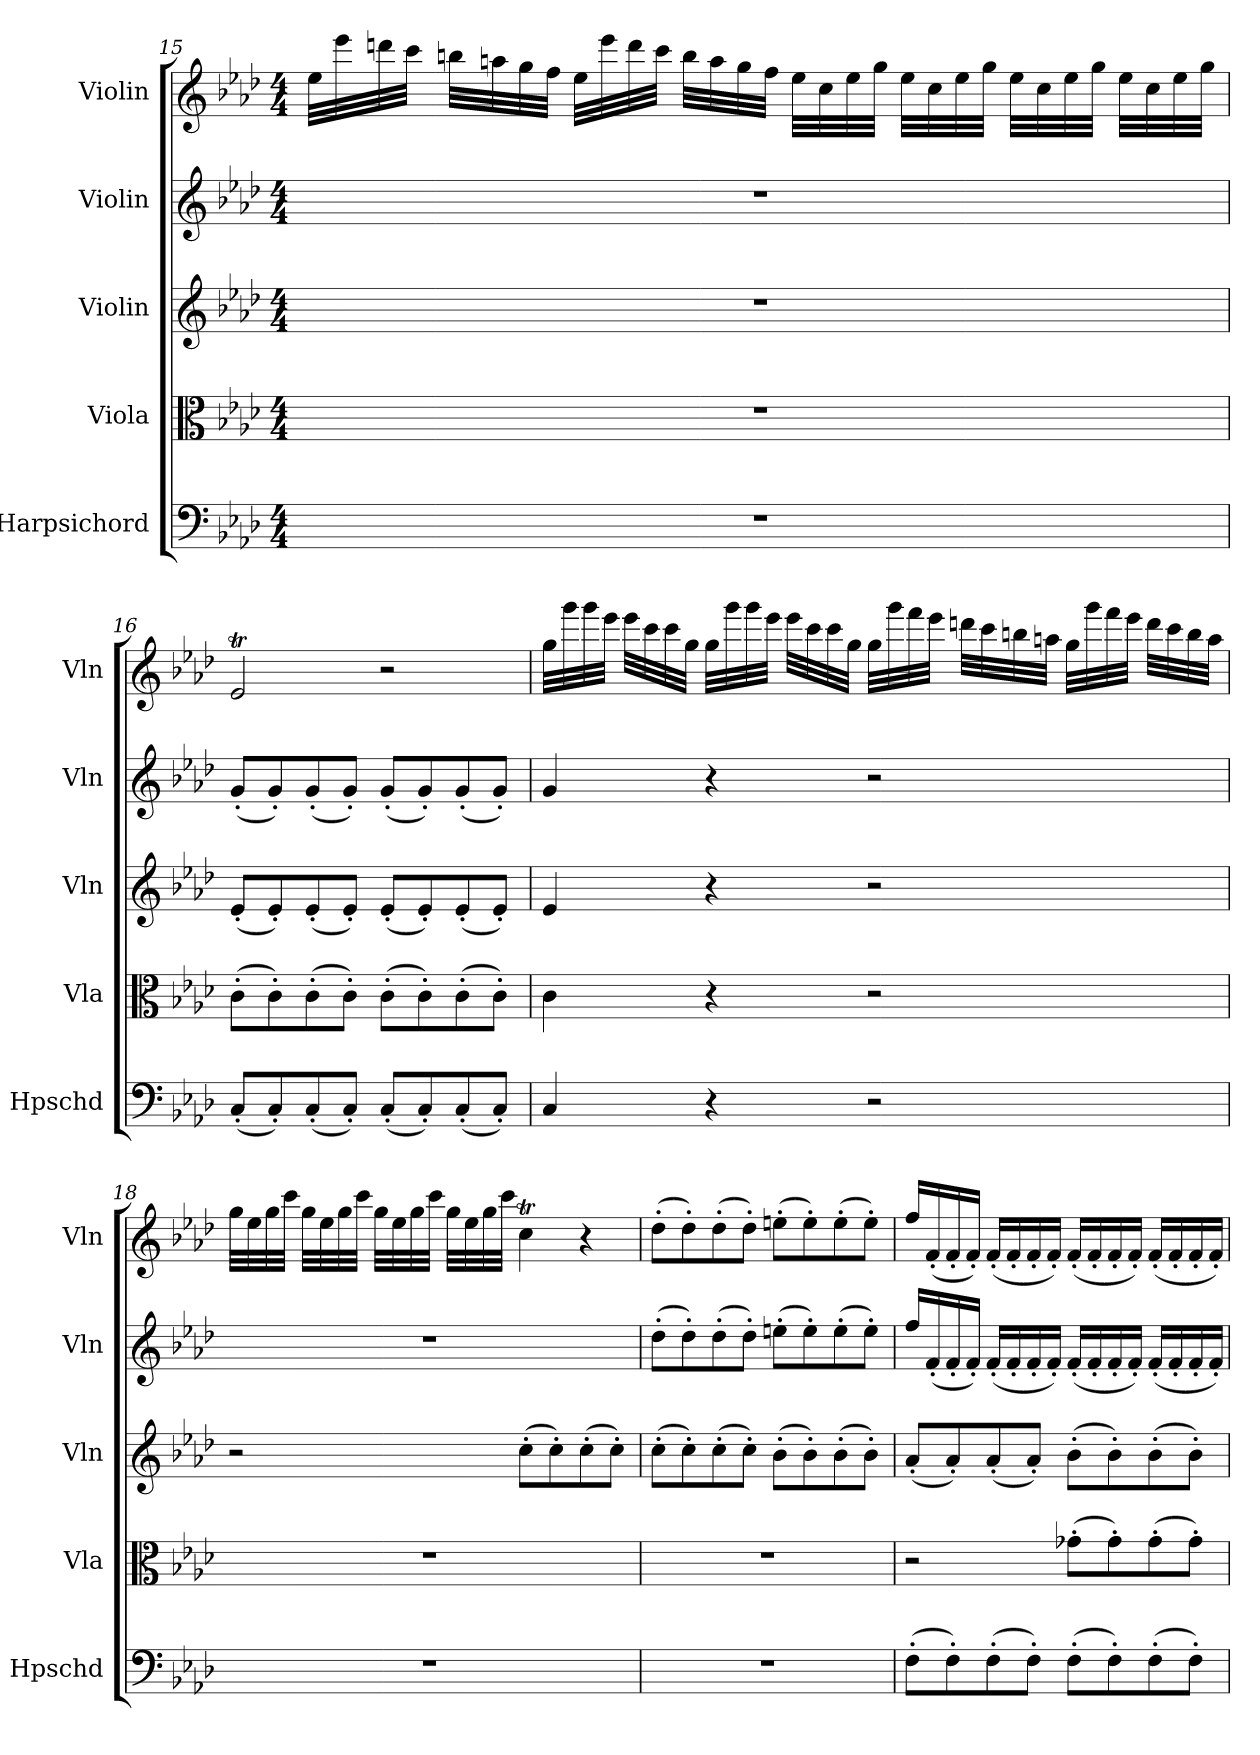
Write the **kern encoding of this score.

**kern	**kern	**kern	**kern	**kern
*part5	*part4	*part3	*part2	*part1
*staff5	*staff4	*staff3	*staff2	*staff1
*I"Harpsichord	*I"Viola	*I"Violin	*I"Violin	*I"Violin
*I'Hpschd	*I'Vla	*I'Vln	*I'Vln	*I'Vln
*clefF4	*clefC3	*clefG2	*clefG2	*clefG2
*k[b-e-a-d-]	*k[b-e-a-d-]	*k[b-e-a-d-]	*k[b-e-a-d-]	*k[b-e-a-d-]
*f:	*f:	*f:	*f:	*f:
*M4/4	*M4/4	*M4/4	*M4/4	*M4/4
=15	=15	=15	=15	=15
1r	1r	1r	1r	32ee-\LLL
.	.	.	.	32eee-\
.	.	.	.	32dddn\
.	.	.	.	32ccc\JJJ
.	.	.	.	32bbn\LLL
.	.	.	.	32aan\
.	.	.	.	32gg\
.	.	.	.	32ff\JJJ
.	.	.	.	32ee-\LLL
.	.	.	.	32eee-\
.	.	.	.	32ddd\
.	.	.	.	32ccc\JJJ
.	.	.	.	32bb\LLL
.	.	.	.	32aa\
.	.	.	.	32gg\
.	.	.	.	32ff\JJJ
.	.	.	.	32ee-\LLL
.	.	.	.	32cc\
.	.	.	.	32ee-\
.	.	.	.	32gg\JJJ
.	.	.	.	32ee-\LLL
.	.	.	.	32cc\
.	.	.	.	32ee-\
.	.	.	.	32gg\JJJ
.	.	.	.	32ee-\LLL
.	.	.	.	32cc\
.	.	.	.	32ee-\
.	.	.	.	32gg\JJJ
.	.	.	.	32ee-\LLL
.	.	.	.	32cc\
.	.	.	.	32ee-\
.	.	.	.	32gg\JJJ
=16	=16	=16	=16	=16
(8C'/L	(8c'\L	(8e-'/L	(8g'/L	2e-T/
8C'/)	8c'\)	8e-'/)	8g'/)	.
(8C'/	(8c'\	(8e-'/	(8g'/	.
8C'/J)	8c'\J)	8e-'/J)	8g'/J)	.
(8C'/L	(8c'\L	(8e-'/L	(8g'/L	2r
8C'/)	8c'\)	8e-'/)	8g'/)	.
(8C'/	(8c'\	(8e-'/	(8g'/	.
8C'/J)	8c'\J)	8e-'/J)	8g'/J)	.
=17	=17	=17	=17	=17
4C/	4c\	4e-/	4g/	32gg\LLL
.	.	.	.	32ggg\
.	.	.	.	32ggg\
.	.	.	.	32eee-\JJJ
.	.	.	.	32eee-\LLL
.	.	.	.	32ccc\
.	.	.	.	32ccc\
.	.	.	.	32gg\JJJ
4r	4r	4r	4r	32gg\LLL
.	.	.	.	32ggg\
.	.	.	.	32ggg\
.	.	.	.	32eee-\JJJ
.	.	.	.	32eee-\LLL
.	.	.	.	32ccc\
.	.	.	.	32ccc\
.	.	.	.	32gg\JJJ
2r	2r	2r	2r	32gg\LLL
.	.	.	.	32ggg\
.	.	.	.	32fff\
.	.	.	.	32eee-\JJJ
.	.	.	.	32dddn\LLL
.	.	.	.	32ccc\
.	.	.	.	32bbn\
.	.	.	.	32aan\JJJ
.	.	.	.	32gg\LLL
.	.	.	.	32ggg\
.	.	.	.	32fff\
.	.	.	.	32eee-\JJJ
.	.	.	.	32ddd\LLL
.	.	.	.	32ccc\
.	.	.	.	32bb\
.	.	.	.	32aa\JJJ
=18	=18	=18	=18	=18
1r	1r	2r	1r	32gg\LLL
.	.	.	.	32ee-\
.	.	.	.	32gg\
.	.	.	.	32ccc\JJJ
.	.	.	.	32gg\LLL
.	.	.	.	32ee-\
.	.	.	.	32gg\
.	.	.	.	32ccc\JJJ
.	.	.	.	32gg\LLL
.	.	.	.	32ee-\
.	.	.	.	32gg\
.	.	.	.	32ccc\JJJ
.	.	.	.	32gg\LLL
.	.	.	.	32ee-\
.	.	.	.	32gg\
.	.	.	.	32ccc\JJJ
.	.	(8cc'\L	.	4cct\
.	.	8cc'\)	.	.
.	.	(8cc'\	.	4r
.	.	8cc'\J)	.	.
=19	=19	=19	=19	=19
1r	1r	(8cc'\L	(8dd-'\L	(8dd-'\L
.	.	8cc'\)	8dd-'\)	8dd-'\)
.	.	(8cc'\	(8dd-'\	(8dd-'\
.	.	8cc'\J)	8dd-'\J)	8dd-'\J)
.	.	(8b-'\L	(8een'\L	(8een'\L
.	.	8b-'\)	8ee'\)	8ee'\)
.	.	(8b-'\	(8ee'\	(8ee'\
.	.	8b-'\J)	8ee'\J)	8ee'\J)
=20	=20	=20	=20	=20
(8F'\L	2r	(8a-'/L	16ff/LL	16ff/LL
.	.	.	(16f'/	(16f'/
8F'\)	.	8a-'/)	16f'/	16f'/
.	.	.	16f'/JJ)	16f'/JJ)
(8F'\	.	(8a-'/	(16f'/LL	(16f'/LL
.	.	.	16f'/	16f'/
8F'\J)	.	8a-'/J)	16f'/	16f'/
.	.	.	16f'/JJ)	16f'/JJ)
(8F'\L	(8g-X'\L	(8b-'\L	(16f'/LL	(16f'/LL
.	.	.	16f'/	16f'/
8F'\)	8g-'\)	8b-'\)	16f'/	16f'/
.	.	.	16f'/JJ)	16f'/JJ)
(8F'\	(8g-'\	(8b-'\	(16f'/LL	(16f'/LL
.	.	.	16f'/	16f'/
8F'\J)	8g-'\J)	8b-'\J)	16f'/	16f'/
.	.	.	16f'/JJ)	16f'/JJ)
=	=	=	=	=
*-	*-	*-	*-	*-
